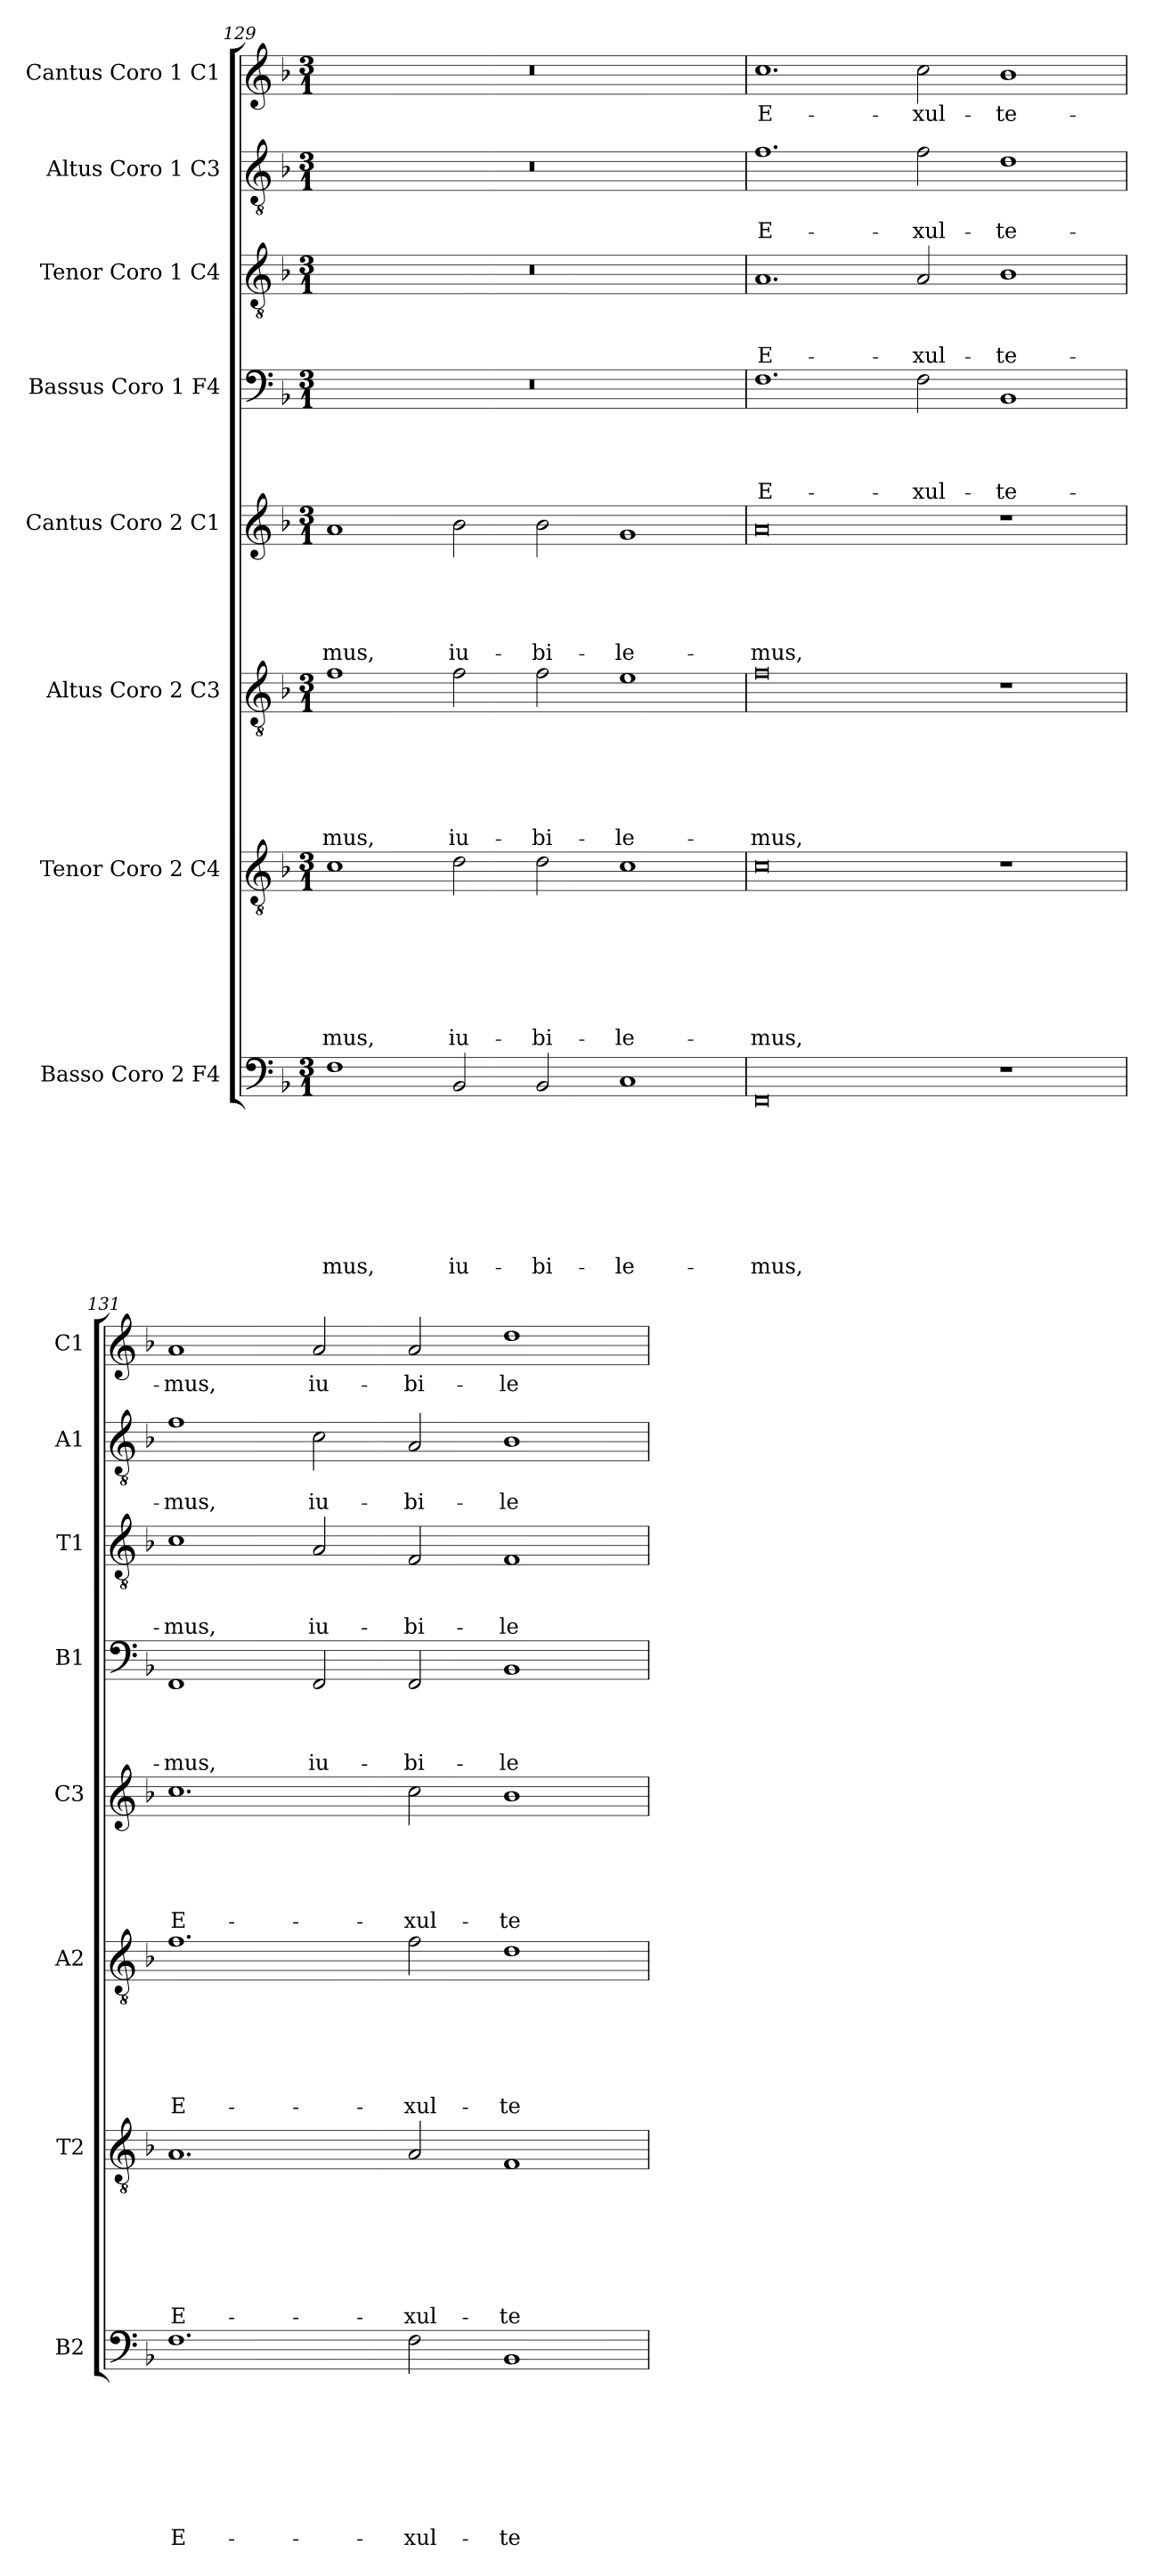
**kern	**text	**text	**text	**text	**text	**text	**text	**text	**kern	**text	**text	**text	**text	**text	**text	**text	**kern	**text	**text	**text	**text	**text	**text	**kern	**text	**text	**text	**text	**text	**kern	**text	**text	**text	**text	**kern	**text	**text	**text	**kern	**text	**text	**kern	**text
*part8	*part8	*part8	*part8	*part8	*part8	*part8	*part8	*part8	*part7	*part7	*part7	*part7	*part7	*part7	*part7	*part7	*part6	*part6	*part6	*part6	*part6	*part6	*part6	*part5	*part5	*part5	*part5	*part5	*part5	*part4	*part4	*part4	*part4	*part4	*part3	*part3	*part3	*part3	*part2	*part2	*part2	*part1	*part1
*staff8	*staff8	*staff8	*staff8	*staff8	*staff8	*staff8	*staff8	*staff8	*staff7	*staff7	*staff7	*staff7	*staff7	*staff7	*staff7	*staff7	*staff6	*staff6	*staff6	*staff6	*staff6	*staff6	*staff6	*staff5	*staff5	*staff5	*staff5	*staff5	*staff5	*staff4	*staff4	*staff4	*staff4	*staff4	*staff3	*staff3	*staff3	*staff3	*staff2	*staff2	*staff2	*staff1	*staff1
*I"Basso Coro 2 F4	*	*	*	*	*	*	*	*	*I"Tenor  Coro 2 C4	*	*	*	*	*	*	*	*I"Altus Coro 2 C3	*	*	*	*	*	*	*I"Cantus  Coro 2 C1	*	*	*	*	*	*I"Bassus  Coro 1 F4	*	*	*	*	*I"Tenor  Coro 1 C4	*	*	*	*I"Altus  Coro 1 C3	*	*	*I"Cantus  Coro 1 C1	*
*I'B2	*	*	*	*	*	*	*	*	*I'T2	*	*	*	*	*	*	*	*I'A2	*	*	*	*	*	*	*I'C3	*	*	*	*	*	*I'B1	*	*	*	*	*I'T1	*	*	*	*I'A1	*	*	*I'C1	*
*clefF4	*	*	*	*	*	*	*	*	*clefGv2	*	*	*	*	*	*	*	*clefGv2	*	*	*	*	*	*	*clefG2	*	*	*	*	*	*clefF4	*	*	*	*	*clefGv2	*	*	*	*clefGv2	*	*	*clefG2	*
*k[b-]	*	*	*	*	*	*	*	*	*k[b-]	*	*	*	*	*	*	*	*k[b-]	*	*	*	*	*	*	*k[b-]	*	*	*	*	*	*k[b-]	*	*	*	*	*k[b-]	*	*	*	*k[b-]	*	*	*k[b-]	*
*F:	*	*	*	*	*	*	*	*	*F:	*	*	*	*	*	*	*	*F:	*	*	*	*	*	*	*F:	*	*	*	*	*	*F:	*	*	*	*	*F:	*	*	*	*F:	*	*	*F:	*
*M3/1	*	*	*	*	*	*	*	*	*M3/1	*	*	*	*	*	*	*	*M3/1	*	*	*	*	*	*	*M3/1	*	*	*	*	*	*M3/1	*	*	*	*	*M3/1	*	*	*	*M3/1	*	*	*M3/1	*
=129	=129	=129	=129	=129	=129	=129	=129	=129	=129	=129	=129	=129	=129	=129	=129	=129	=129	=129	=129	=129	=129	=129	=129	=129	=129	=129	=129	=129	=129	=129	=129	=129	=129	=129	=129	=129	=129	=129	=129	=129	=129	=129	=129
1F	.	.	.	.	.	.	.	-mus,	1c	.	.	.	.	.	.	-mus,	1f	.	.	.	.	.	-mus,	1a	.	.	.	.	-mus,	0.r	.	.	.	.	0.r	.	.	.	0.r	.	.	0.r	.
2BB-/	.	.	.	.	.	.	.	iu-	2d\	.	.	.	.	.	.	iu-	2f\	.	.	.	.	.	iu-	2b-\	.	.	.	.	iu-	.	.	.	.	.	.	.	.	.	.	.	.	.	.
2BB-/	.	.	.	.	.	.	.	-bi-	2d\	.	.	.	.	.	.	-bi-	2f\	.	.	.	.	.	-bi-	2b-\	.	.	.	.	-bi-	.	.	.	.	.	.	.	.	.	.	.	.	.	.
1C	.	.	.	.	.	.	.	-le-	1c	.	.	.	.	.	.	-le-	1e	.	.	.	.	.	-le-	1g	.	.	.	.	-le-	.	.	.	.	.	.	.	.	.	.	.	.	.	.
=130	=130	=130	=130	=130	=130	=130	=130	=130	=130	=130	=130	=130	=130	=130	=130	=130	=130	=130	=130	=130	=130	=130	=130	=130	=130	=130	=130	=130	=130	=130	=130	=130	=130	=130	=130	=130	=130	=130	=130	=130	=130	=130	=130
0FF	.	.	.	.	.	.	.	-mus,	0c	.	.	.	.	.	.	-mus,	0f	.	.	.	.	.	-mus,	0a	.	.	.	.	-mus,	1.F	.	.	.	E-	1.A	.	.	E-	1.f	.	E-	1.cc	E-
.	.	.	.	.	.	.	.	.	.	.	.	.	.	.	.	.	.	.	.	.	.	.	.	.	.	.	.	.	.	2F\	.	.	.	-xul-	2A/	.	.	-xul-	2f\	.	-xul-	2cc\	-xul-
1r	.	.	.	.	.	.	.	.	1r	.	.	.	.	.	.	.	1r	.	.	.	.	.	.	1r	.	.	.	.	.	1BB-	.	.	.	-te-	1B-	.	.	-te-	1d	.	-te-	1b-	-te-
=131	=131	=131	=131	=131	=131	=131	=131	=131	=131	=131	=131	=131	=131	=131	=131	=131	=131	=131	=131	=131	=131	=131	=131	=131	=131	=131	=131	=131	=131	=131	=131	=131	=131	=131	=131	=131	=131	=131	=131	=131	=131	=131	=131
1.F	.	.	.	.	.	.	.	E-	1.A	.	.	.	.	.	.	E-	1.f	.	.	.	.	.	E-	1.cc	.	.	.	.	E-	1FF	.	.	.	-mus,	1c	.	.	-mus,	1f	.	-mus,	1a	-mus,
.	.	.	.	.	.	.	.	.	.	.	.	.	.	.	.	.	.	.	.	.	.	.	.	.	.	.	.	.	.	2FF/	.	.	.	iu-	2A/	.	.	iu-	2c\	.	iu-	2a/	iu-
2F\	.	.	.	.	.	.	.	-xul-	2A/	.	.	.	.	.	.	-xul-	2f\	.	.	.	.	.	-xul-	2cc\	.	.	.	.	-xul-	2FF/	.	.	.	-bi-	2F/	.	.	-bi-	2A/	.	-bi-	2a/	-bi-
1BB-	.	.	.	.	.	.	.	-te-	1F	.	.	.	.	.	.	-te-	1d	.	.	.	.	.	-te-	1b-	.	.	.	.	-te-	1BB-	.	.	.	-le-	1F	.	.	-le-	1B-	.	-le-	1dd	-le-
=	=	=	=	=	=	=	=	=	=	=	=	=	=	=	=	=	=	=	=	=	=	=	=	=	=	=	=	=	=	=	=	=	=	=	=	=	=	=	=	=	=	=	=
*-	*-	*-	*-	*-	*-	*-	*-	*-	*-	*-	*-	*-	*-	*-	*-	*-	*-	*-	*-	*-	*-	*-	*-	*-	*-	*-	*-	*-	*-	*-	*-	*-	*-	*-	*-	*-	*-	*-	*-	*-	*-	*-	*-
